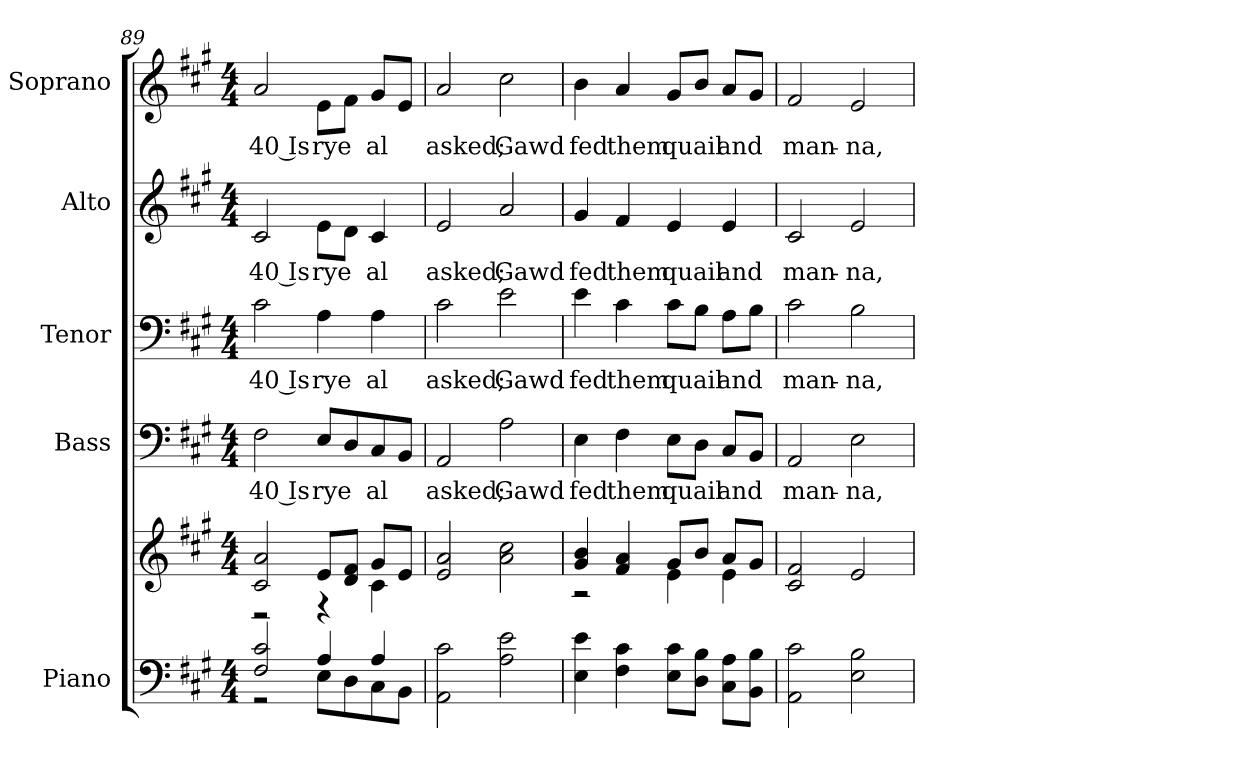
**kern	**kern	**kern	**text	**kern	**text	**kern	**text	**kern	**text
*part5	*part5	*part4	*part4	*part3	*part3	*part2	*part2	*part1	*part1
*staff6	*staff5	*staff4	*staff4	*staff3	*staff3	*staff2	*staff2	*staff1	*staff1
*I"Piano	*	*I"Bass	*	*I"Tenor	*	*I"Alto	*	*I"Soprano	*
*I'Pno.	*	*I'B.	*	*I'T.	*	*I'A.	*	*I'S.	*
!!LO:PB:g=z
*clefF4	*clefG2	*clefF4	*	*clefF4	*	*clefG2	*	*clefG2	*
*k[f#c#g#]	*k[f#c#g#]	*k[f#c#g#]	*	*k[f#c#g#]	*	*k[f#c#g#]	*	*k[f#c#g#]	*
*A:	*A:	*A:	*	*A:	*	*A:	*	*A:	*
*M4/4	*M4/4	*M4/4	*	*M4/4	*	*M4/4	*	*M4/4	*
=89	=89	=89	=89	=89	=89	=89	=89	=89	=89
*^	*^	*	*	*	*	*	*	*	*
!	!	!	!	!	!LO:LY:b:color=#000000	!	!	!	!	!	!
!	!	!	!	!	!	!	!LO:LY:b:color=#000000	!	!	!	!
!	!	!	!	!	!	!	!	!	!LO:LY:b:color=#000000	!	!
!	!	!	!	!	!	!	!	!	!	!	!LO:LY:b:color=#000000
2F#i/ 2c#i	2r	2c#i/ 2ai	2r	2F#i\	40 Is	2c#i\	40 Is	2c#i/	40 Is	2ai/	40 Is
!	!	!	!	!	!LO:LY:b:color=#000000	!	!	!	!	!	!
!	!	!	!	!	!	!	!LO:LY:b:color=#000000	!	!	!	!
!	!	!	!	!	!	!	!	!	!LO:LY:b:color=#000000	!	!
!	!	!	!	!	!	!	!	!	!	!	!LO:LY:b:color=#000000
4Ai/	8Ei\L	8ei/L	4r	8Ei/L	rye	4Ai\	rye	8ei\L	rye	8ei\L	rye
.	8Di\	8di/ 8f#iJ	.	8Di/	.	.	.	8di\J	.	8f#i\J	.
!	!	!	!	!	!LO:LY:b:color=#000000	!	!	!	!	!	!
!	!	!	!	!	!	!	!LO:LY:b:color=#000000	!	!	!	!
!	!	!	!	!	!	!	!	!	!LO:LY:b:color=#000000	!	!
!	!	!	!	!	!	!	!	!	!	!	!LO:LY:b:color=#000000
4Ai/	8C#i\	8g#i/L	4c#i\	8C#i/	al	4Ai\	al	4c#i/	al	8g#i/L	al
.	8BBi\J	8ei/J	.	8BBi/J	.	.	.	.	.	8ei/J	.
*v	*v	*	*	*	*	*	*	*	*	*	*
*	*v	*v	*	*	*	*	*	*	*	*
=90	=90	=90	=90	=90	=90	=90	=90	=90	=90
*^	*	*	*	*	*	*	*	*	*
!	!	!	!	!LO:LY:b:color=#000000	!	!	!	!	!	!
*v	*v	*	*	*	*	*	*	*	*	*
*^	*	*	*	*	*	*	*	*	*
!	!	!	!	!	!	!LO:LY:b:color=#000000	!	!	!	!
*v	*v	*	*	*	*	*	*	*	*	*
*^	*	*	*	*	*	*	*	*	*
!	!	!	!	!	!	!	!	!LO:LY:b:color=#000000	!	!
*v	*v	*	*	*	*	*	*	*	*	*
*^	*	*	*	*	*	*	*	*	*
!	!	!	!	!	!	!	!	!	!	!LO:LY:b:color=#000000
*v	*v	*	*	*	*	*	*	*	*	*
2AAi\ 2c#i	2ei/ 2ai	2AAi/	asked;	2c#i\	asked;	2ei/	asked;	2ai/	asked;
!	!	!	!LO:LY:b:color=#000000	!	!	!	!	!	!
!	!	!	!	!	!LO:LY:b:color=#000000	!	!	!	!
!	!	!	!	!	!	!	!LO:LY:b:color=#000000	!	!
!	!	!	!	!	!	!	!	!	!LO:LY:b:color=#000000
2Ai\ 2ei	2ai\ 2cc#i	2Ai\	Gawd	2ei\	Gawd	2ai/	Gawd	2cc#i\	Gawd
=91	=91	=91	=91	=91	=91	=91	=91	=91	=91
*	*^	*	*	*	*	*	*	*	*
!	!	!	!	!LO:LY:b:color=#000000	!	!	!	!	!	!
!	!	!	!	!	!	!LO:LY:b:color=#000000	!	!	!	!
!	!	!	!	!	!	!	!	!LO:LY:b:color=#000000	!	!
!	!	!	!	!	!	!	!	!	!	!LO:LY:b:color=#000000
4Ei\ 4ei	4g#i/ 4bi	2r	4Ei\	fed	4ei\	fed	4g#i/	fed	4bi\	fed
!	!	!	!	!LO:LY:b:color=#000000	!	!	!	!	!	!
!	!	!	!	!	!	!LO:LY:b:color=#000000	!	!	!	!
!	!	!	!	!	!	!	!	!LO:LY:b:color=#000000	!	!
!	!	!	!	!	!	!	!	!	!	!LO:LY:b:color=#000000
4F#i\ 4c#i	4f#i/ 4ai	.	4F#i\	them	4c#i\	them	4f#i/	them	4ai/	them
!	!	!	!	!LO:LY:b:color=#000000	!	!	!	!	!	!
!	!	!	!	!	!	!LO:LY:b:color=#000000	!	!	!	!
!	!	!	!	!	!	!	!	!LO:LY:b:color=#000000	!	!
!	!	!	!	!	!	!	!	!	!	!LO:LY:b:color=#000000
8Ei\ 8c#iL	8g#i/L	4ei\	8Ei\L	quail	8c#i\L	quail	4ei/	quail	8g#i/L	quail
8Di\ 8BiJ	8bi/J	.	8Di\J	.	8Bi\J	.	.	.	8bi/J	.
!	!	!	!	!LO:LY:b:color=#000000	!	!	!	!	!	!
!	!	!	!	!	!	!LO:LY:b:color=#000000	!	!	!	!
!	!	!	!	!	!	!	!	!LO:LY:b:color=#000000	!	!
!	!	!	!	!	!	!	!	!	!	!LO:LY:b:color=#000000
8C#i\ 8AiL	8ai/L	4ei\	8C#i/L	and	8Ai\L	and	4ei/	and	8ai/L	and
8BBi\ 8BiJ	8g#i/J	.	8BBi/J	.	8Bi\J	.	.	.	8g#i/J	.
*	*v	*v	*	*	*	*	*	*	*	*
=92	=92	=92	=92	=92	=92	=92	=92	=92	=92
!	!	!	!LO:LY:b:color=#000000	!	!	!	!	!	!
!	!	!	!	!	!LO:LY:b:color=#000000	!	!	!	!
!	!	!	!	!	!	!	!LO:LY:b:color=#000000	!	!
!	!	!	!	!	!	!	!	!	!LO:LY:b:color=#000000
2AAi\ 2c#i	2c#i/ 2f#i	2AAi/	man-	2c#i\	man-	2c#i/	man-	2f#i/	man-
!	!	!	!LO:LY:b:color=#000000	!	!	!	!	!	!
!	!	!	!	!	!LO:LY:b:color=#000000	!	!	!	!
!	!	!	!	!	!	!	!LO:LY:b:color=#000000	!	!
!	!	!	!	!	!	!	!	!	!LO:LY:b:color=#000000
2Ei\ 2Bi	2ei/	2Ei\	-na,	2Bi\	-na,	2ei/	-na,	2ei/	-na,
=	=	=	=	=	=	=	=	=	=
*-	*-	*-	*-	*-	*-	*-	*-	*-	*-
